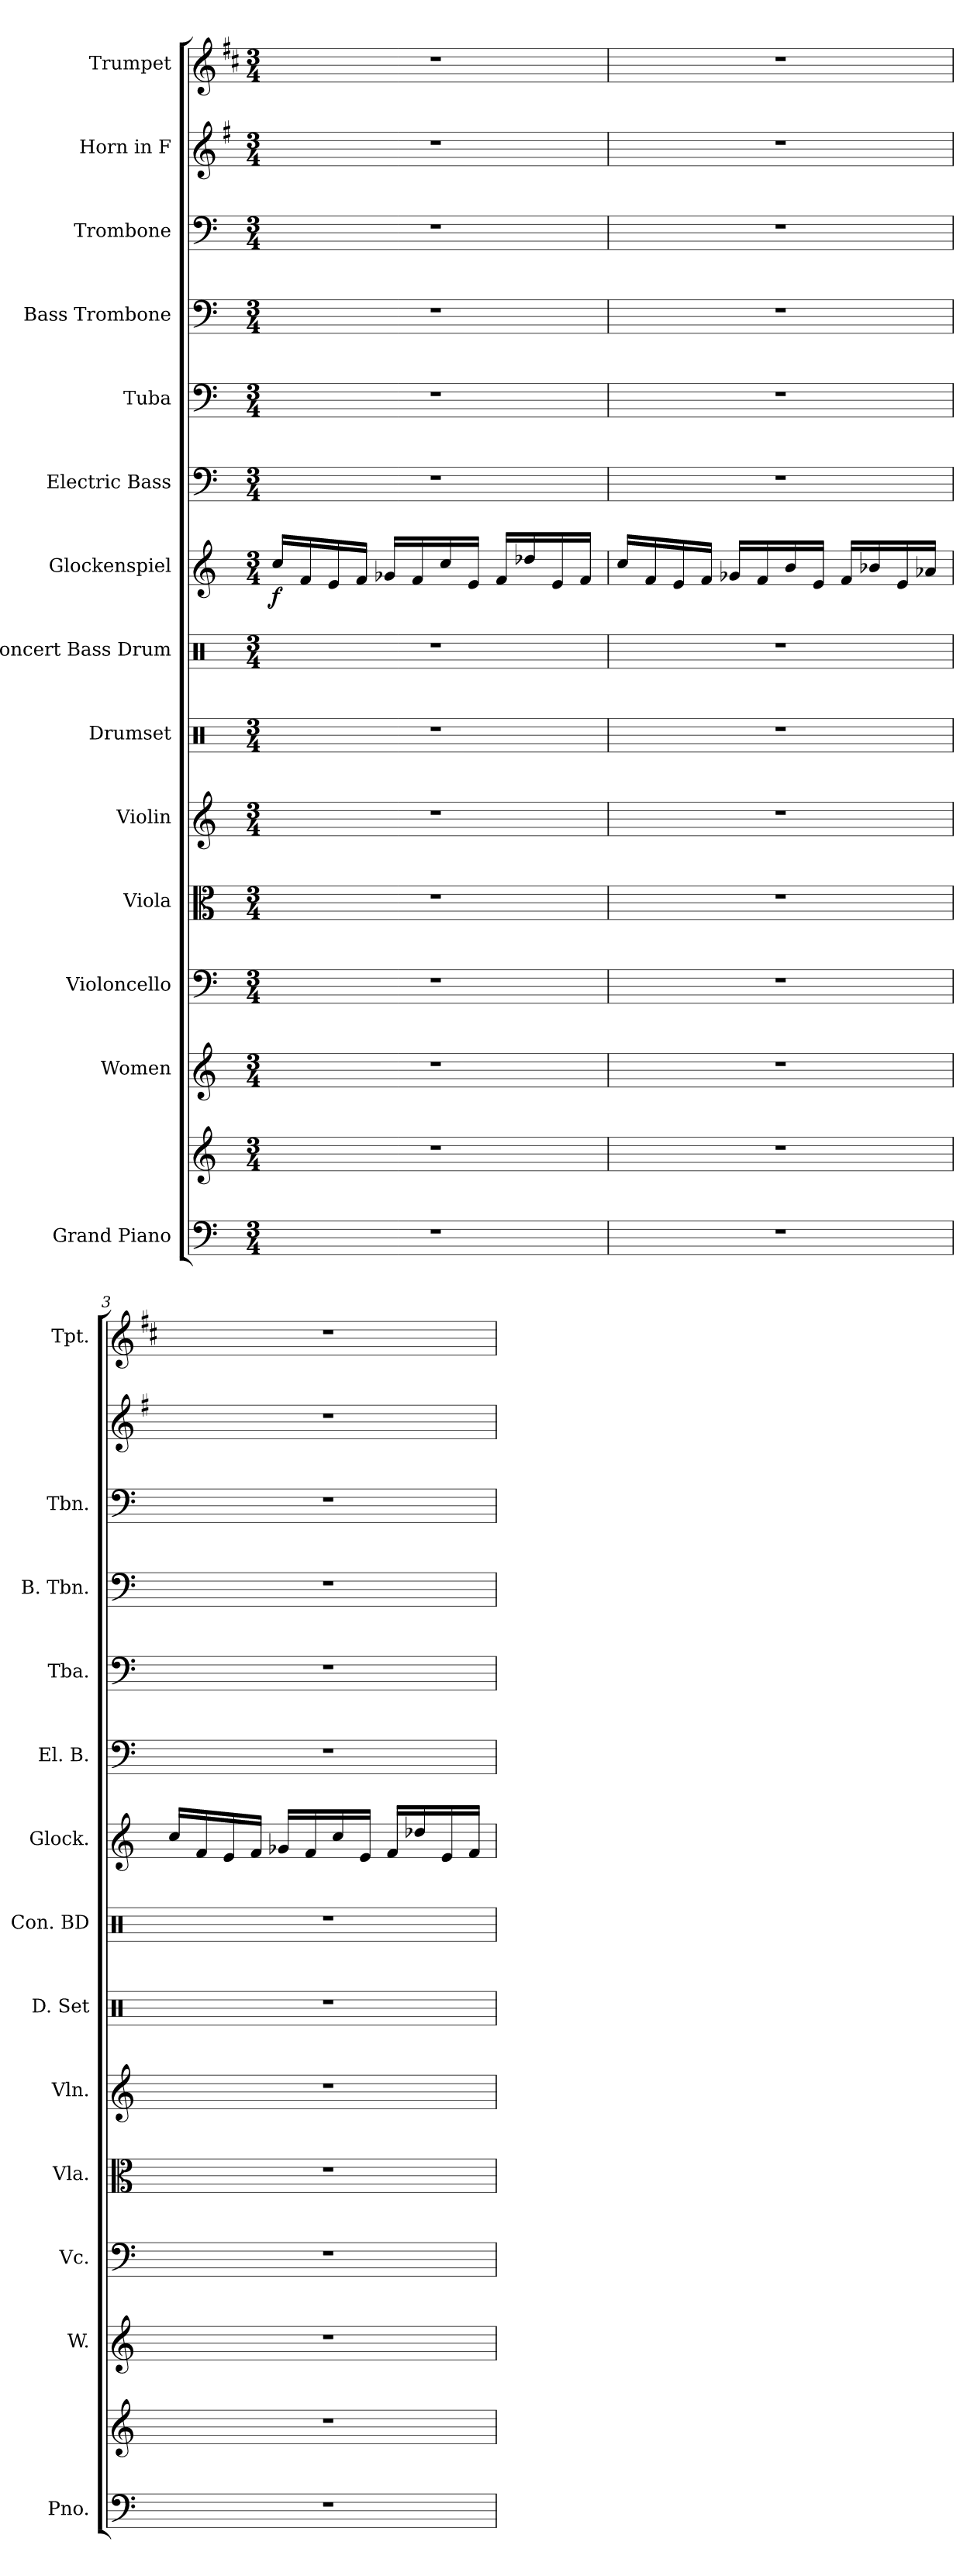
**kern	**kern	**kern	**kern	**kern	**kern	**kern	**kern	**kern	**dynam	**kern	**kern	**kern	**kern	**kern	**kern
*part14	*part14	*part13	*part12	*part11	*part10	*part9	*part8	*part7	*part7	*part6	*part5	*part4	*part3	*part2	*part1
*staff15	*staff14	*staff13	*staff12	*staff11	*staff10	*staff9	*staff8	*staff7	*staff7	*staff6	*staff5	*staff4	*staff3	*staff2	*staff1
*I"Grand Piano	*	*I"Women	*I"Violoncello	*I"Viola	*I"Violin	*I"Drumset	*I"Concert Bass Drum	*I"Glockenspiel	*	*I"Electric Bass	*I"Tuba	*I"Bass Trombone	*I"Trombone	*I"Horn in F	*I"Trumpet
*I'Pno.	*	*I'W.	*I'Vc.	*I'Vla.	*I'Vln.	*I'D. Set	*I'Con. BD	*I'Glock.	*	*I'El. B.	*I'Tba.	*I'B. Tbn.	*I'Tbn.	*	*I'Tpt.
*clefF4	*clefG2	*clefG2	*clefF4	*clefC3	*clefG2	*clefX	*clefX	*clefG2	*	*clefF4	*clefF4	*clefF4	*clefF4	*clefG2	*clefG2
*	*	*	*	*	*	*	*	*ITrd-14c-24	*	*ITrd7c12	*	*	*	*ITrd4c7	*ITrd1c2
*k[]	*k[]	*k[]	*k[]	*k[]	*k[]	*k[]	*k[]	*k[]	*	*k[]	*k[]	*k[]	*k[]	*k[]	*k[]
*M3/4	*M3/4	*M3/4	*M3/4	*M3/4	*M3/4	*M3/4	*M3/4	*M3/4	*	*M3/4	*M3/4	*M3/4	*M3/4	*M3/4	*M3/4
*MM98	*MM98	*MM98	*MM98	*MM98	*MM98	*MM98	*MM98	*MM98	*	*MM98	*MM98	*MM98	*MM98	*MM98	*MM98
=1	=1	=1	=1	=1	=1	=1	=1	=1	=1	=1	=1	=1	=1	=1	=1
!	!	!	!	!	!	!	!	!	!LO:DY:b	!	!	!	!	!	!
2.r	2.r	2.r	2.r	2.r	2.r	2.r	2.r	16cccc/LL	f	2.r	2.r	2.r	2.r	2.r	2.r
.	.	.	.	.	.	.	.	16fff/	.	.	.	.	.	.	.
.	.	.	.	.	.	.	.	16eee/	.	.	.	.	.	.	.
.	.	.	.	.	.	.	.	16fff/JJ	.	.	.	.	.	.	.
.	.	.	.	.	.	.	.	16ggg-X/LL	.	.	.	.	.	.	.
.	.	.	.	.	.	.	.	16fff/	.	.	.	.	.	.	.
.	.	.	.	.	.	.	.	16cccc/	.	.	.	.	.	.	.
.	.	.	.	.	.	.	.	16eee/JJ	.	.	.	.	.	.	.
.	.	.	.	.	.	.	.	16fff/LL	.	.	.	.	.	.	.
.	.	.	.	.	.	.	.	16dddd-X/	.	.	.	.	.	.	.
.	.	.	.	.	.	.	.	16eee/	.	.	.	.	.	.	.
.	.	.	.	.	.	.	.	16fff/JJ	.	.	.	.	.	.	.
=2	=2	=2	=2	=2	=2	=2	=2	=2	=2	=2	=2	=2	=2	=2	=2
2.r	2.r	2.r	2.r	2.r	2.r	2.r	2.r	16cccc/LL	.	2.r	2.r	2.r	2.r	2.r	2.r
.	.	.	.	.	.	.	.	16fff/	.	.	.	.	.	.	.
.	.	.	.	.	.	.	.	16eee/	.	.	.	.	.	.	.
.	.	.	.	.	.	.	.	16fff/JJ	.	.	.	.	.	.	.
.	.	.	.	.	.	.	.	16ggg-X/LL	.	.	.	.	.	.	.
.	.	.	.	.	.	.	.	16fff/	.	.	.	.	.	.	.
.	.	.	.	.	.	.	.	16bbb/	.	.	.	.	.	.	.
.	.	.	.	.	.	.	.	16eee/JJ	.	.	.	.	.	.	.
.	.	.	.	.	.	.	.	16fff/LL	.	.	.	.	.	.	.
.	.	.	.	.	.	.	.	16bbb-X/	.	.	.	.	.	.	.
.	.	.	.	.	.	.	.	16eee/	.	.	.	.	.	.	.
.	.	.	.	.	.	.	.	16aaa-X/JJ	.	.	.	.	.	.	.
=3	=3	=3	=3	=3	=3	=3	=3	=3	=3	=3	=3	=3	=3	=3	=3
2.r	2.r	2.r	2.r	2.r	2.r	2.r	2.r	16cccc/LL	.	2.r	2.r	2.r	2.r	2.r	2.r
.	.	.	.	.	.	.	.	16fff/	.	.	.	.	.	.	.
.	.	.	.	.	.	.	.	16eee/	.	.	.	.	.	.	.
.	.	.	.	.	.	.	.	16fff/JJ	.	.	.	.	.	.	.
.	.	.	.	.	.	.	.	16ggg-X/LL	.	.	.	.	.	.	.
.	.	.	.	.	.	.	.	16fff/	.	.	.	.	.	.	.
.	.	.	.	.	.	.	.	16cccc/	.	.	.	.	.	.	.
.	.	.	.	.	.	.	.	16eee/JJ	.	.	.	.	.	.	.
.	.	.	.	.	.	.	.	16fff/LL	.	.	.	.	.	.	.
.	.	.	.	.	.	.	.	16dddd-X/	.	.	.	.	.	.	.
.	.	.	.	.	.	.	.	16eee/	.	.	.	.	.	.	.
.	.	.	.	.	.	.	.	16fff/JJ	.	.	.	.	.	.	.
=	=	=	=	=	=	=	=	=	=	=	=	=	=	=	=
*-	*-	*-	*-	*-	*-	*-	*-	*-	*-	*-	*-	*-	*-	*-	*-
